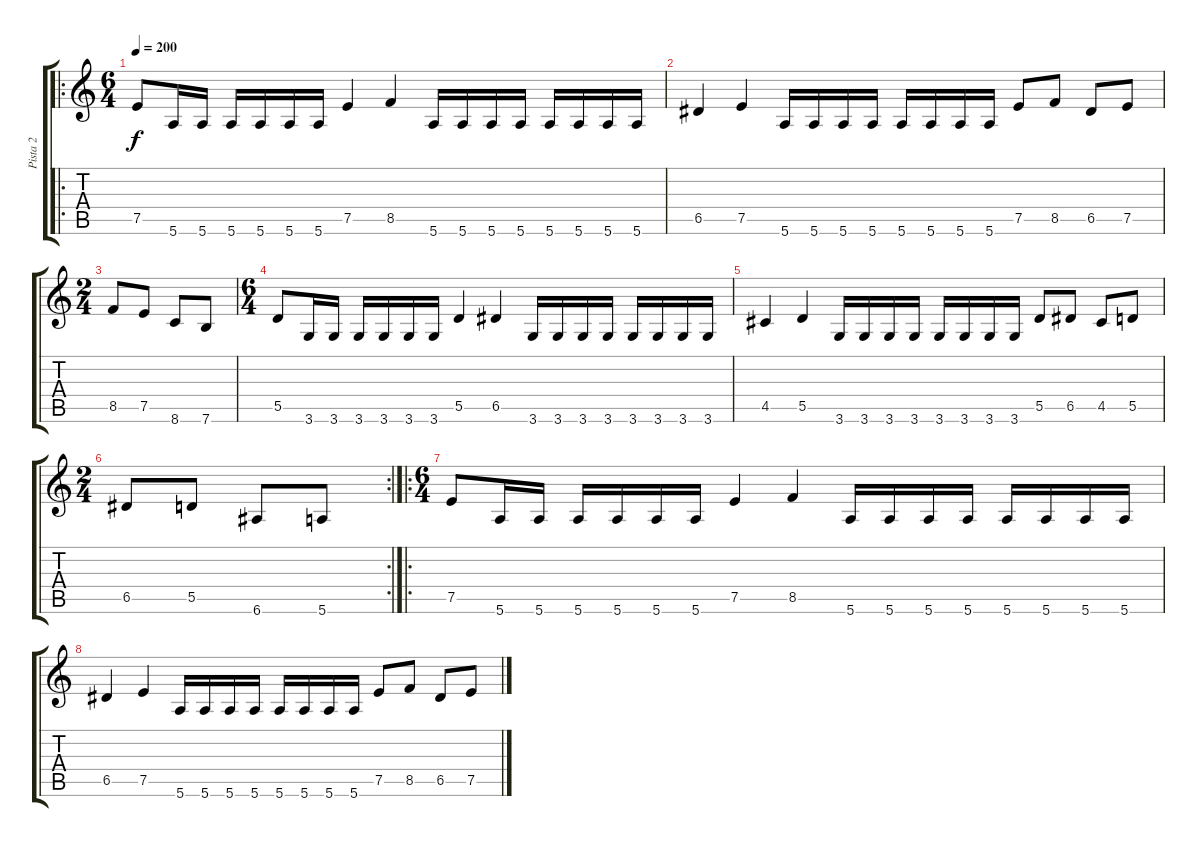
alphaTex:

\track ("Pista 2" "Pista 2") {instrument distortionguitar}
\staff {score tabs}
\tuning (E4 B3 G3 D3 A2 E2) {hide}
\ro
\ts (6 4)
\tempo 200
\clef g2
\ks c
7.5.8{dy f} 5.6.16 5.6.16 5.6.16 5.6.16 5.6.16 5.6.16 7.5.4 8.5.4 5.6.16 5.6.16 5.6.16 5.6.16 5.6.16 5.6.16 5.6.16 5.6.16 |
6.5.4 7.5.4 5.6.16 5.6.16 5.6.16 5.6.16 5.6.16 5.6.16 5.6.16 5.6.16 7.5.8 8.5.8 6.5.8 7.5.8 |
\ts (2 4)
8.5.8 7.5.8 8.6.8 7.6.8 |
\ts (6 4)
5.5.8 3.6.16 3.6.16 3.6.16 3.6.16 3.6.16 3.6.16 5.5.4 6.5.4 3.6.16 3.6.16 3.6.16 3.6.16 3.6.16 3.6.16 3.6.16 3.6.16 |
4.5.4 5.5.4 3.6.16 3.6.16 3.6.16 3.6.16 3.6.16 3.6.16 3.6.16 3.6.16 5.5.8 6.5.8 4.5.8 5.5.8 |
\rc 2
\ts (2 4)
6.5.8 5.5.8 6.6.8 5.6.8 |
\ro
\ts (6 4)
7.5.8 5.6.16 5.6.16 5.6.16 5.6.16 5.6.16 5.6.16 7.5.4 8.5.4 5.6.16 5.6.16 5.6.16 5.6.16 5.6.16 5.6.16 5.6.16 5.6.16 |
6.5.4 7.5.4 5.6.16 5.6.16 5.6.16 5.6.16 5.6.16 5.6.16 5.6.16 5.6.16 7.5.8 8.5.8 6.5.8 7.5.8
